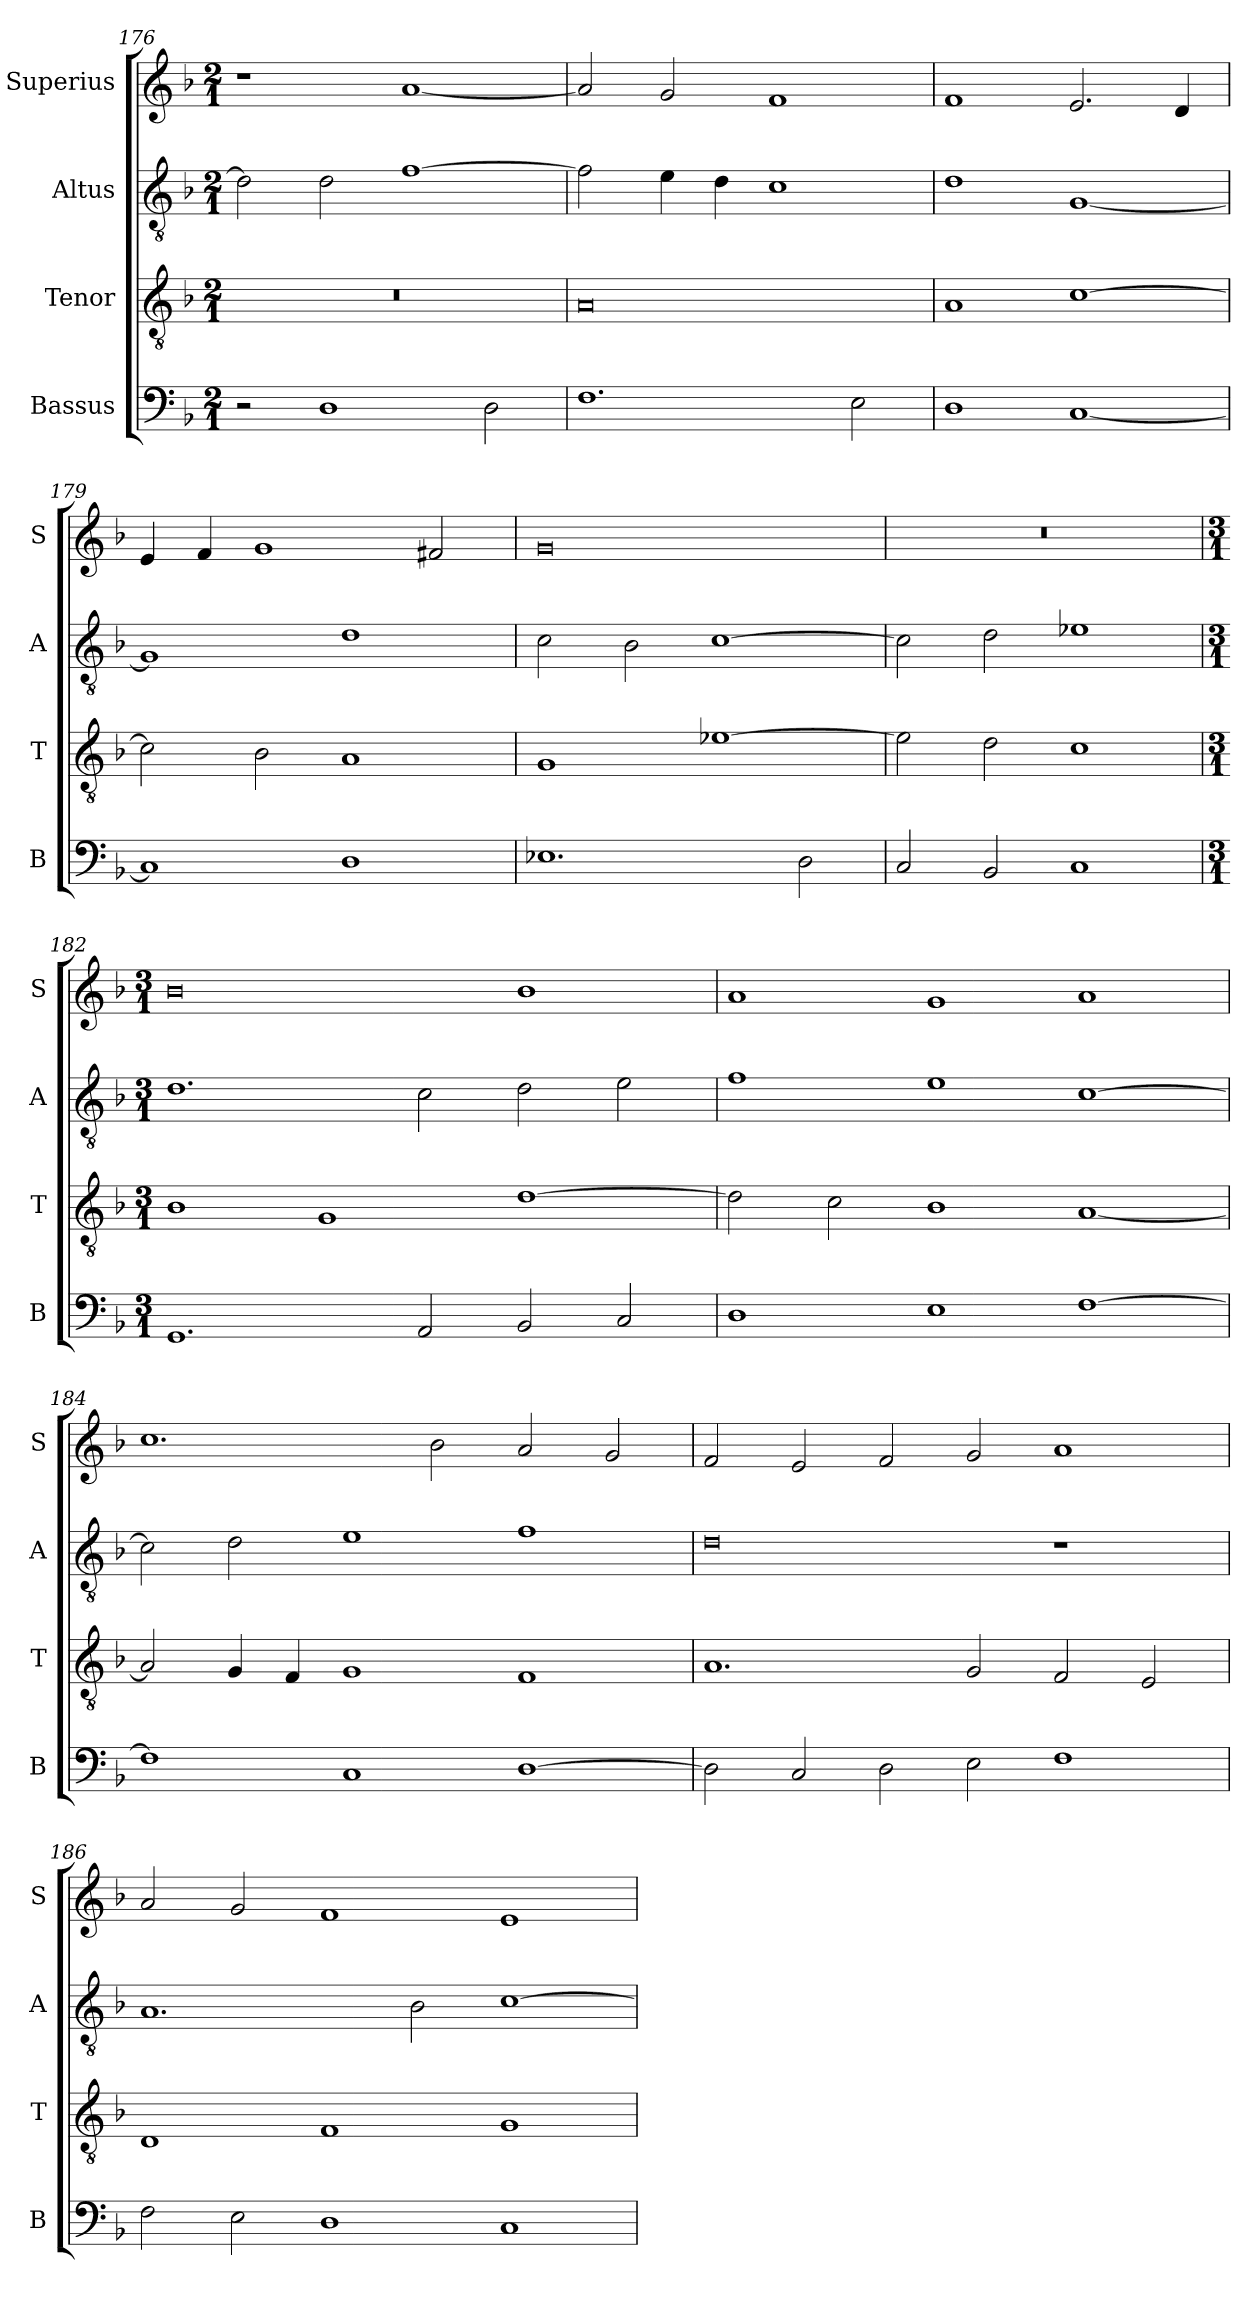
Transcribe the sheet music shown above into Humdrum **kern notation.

**kern	**kern	**kern	**kern
*part4	*part3	*part2	*part1
*staff4	*staff3	*staff2	*staff1
*I"Bassus	*I"Tenor	*I"Altus	*I"Superius
*I'B	*I'T	*I'A	*I'S
*clefF4	*clefGv2	*clefGv2	*clefG2
*k[b-]	*k[b-]	*k[b-]	*k[b-]
*F:	*F:	*F:	*F:
*M2/1	*M2/1	*M2/1	*M2/1
=176	=176	=176	=176
2r	0r	2d]	1r
1D	.	2d	.
.	.	[1f	[1a
2D	.	.	.
=177	=177	=177	=177
1.F	0A	2f]	2a]
.	.	4e	2g
.	.	4d	.
.	.	1c	1f
2E	.	.	.
=178	=178	=178	=178
1D	1A	1d	1f
[1C	[1c	[1G	2.e
.	.	.	4d
=179	=179	=179	=179
1C]	2c]	1G]	4e
.	.	.	4f
.	2B-	.	1g
1D	1A	1d	.
.	.	.	2f#X
=180	=180	=180	=180
1.E-X	1G	2c	0g
.	.	2B-	.
.	[1e-X	[1c	.
2D	.	.	.
=181	=181	=181	=181
2C	2e-]	2c]	0r
2BB-	2d	2d	.
1C	1c	1e-X	.
=182	=182	=182	=182
*M3/1	*M3/1	*M3/1	*M3/1
1.GG	1B-	1.d	0b-
.	1G	.	.
2AA	.	2c	.
2BB-	[1d	2d	1b-
2C	.	2e	.
=183	=183	=183	=183
1D	2d]	1f	1a
.	2c	.	.
1E	1B-	1e	1g
[1F	[1A	[1c	1a
=184	=184	=184	=184
1F]	2A]	2c]	1.cc
.	4G	2d	.
.	4F	.	.
1C	1G	1e	.
.	.	.	2b-
[1D	1F	1f	2a
.	.	.	2g
=185	=185	=185	=185
2D]	1.A	0d	2f
2C	.	.	2e
2D	.	.	2f
2E	2G	.	2g
1F	2F	1r	1a
.	2E	.	.
=186	=186	=186	=186
2F	1D	1.A	2a
2E	.	.	2g
1D	1F	.	1f
.	.	2B-	.
1C	1G	[1c	1e
=	=	=	=
*-	*-	*-	*-
